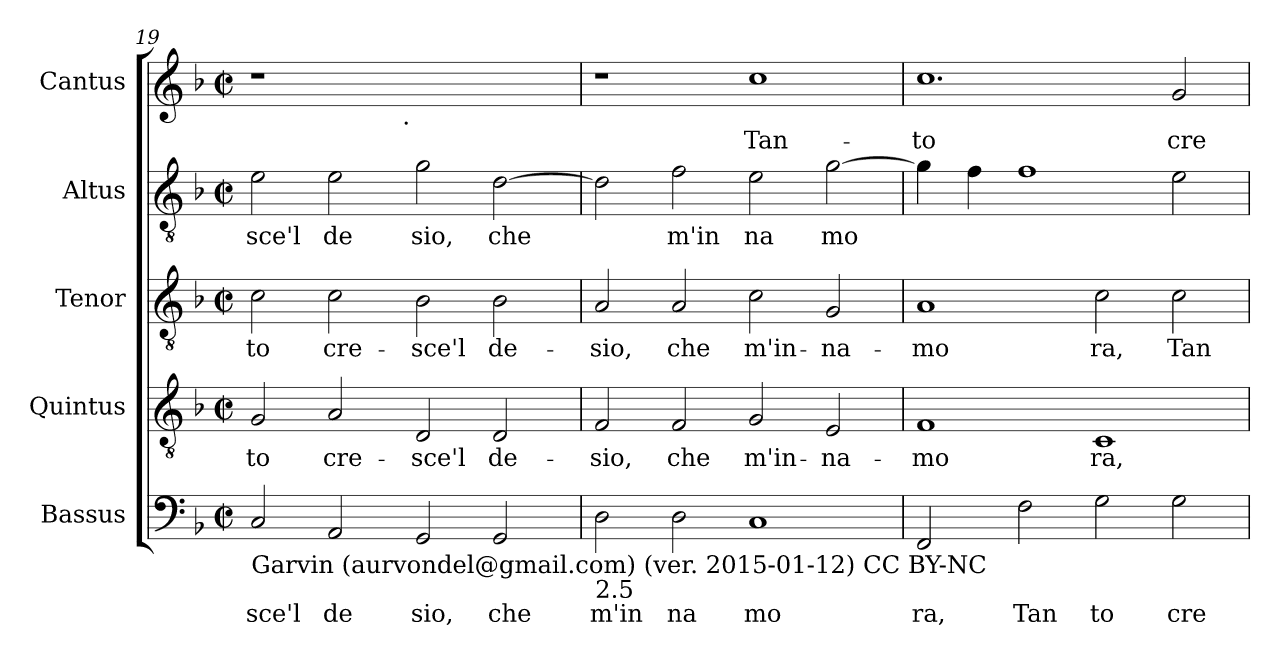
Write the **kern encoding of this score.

**kern	**text	**kern	**text	**kern	**text	**kern	**text	**kern	**text
*part5	*part5	*part4	*part4	*part3	*part3	*part2	*part2	*part1	*part1
*staff5	*staff5	*staff4	*staff4	*staff3	*staff3	*staff2	*staff2	*staff1	*staff1
*I"Bassus	*	*I"Quintus	*	*I"Tenor	*	*I"Altus	*	*I"Cantus	*
*I'Bassus	*	*I'Quintus	*	*I'Tenor	*	*I'Altus	*	*I'Cantus	*
*clefF4	*	*clefGv2	*	*clefGv2	*	*clefGv2	*	*clefG2	*
*k[b-]	*	*k[b-]	*	*k[b-]	*	*k[b-]	*	*k[b-]	*
*F:	*	*F:	*	*F:	*	*F:	*	*F:	*
*M2/2	*	*M2/2	*	*M2/2	*	*M2/2	*	*M2/2	*
*met(c|)	*	*met(c|)	*	*met(c|)	*	*met(c|)	*	*met(c|)	*
=19	=19	=19	=19	=19	=19	=19	=19	=19	=19
!LO:TX:b:t=Garvin (aurvondel@gmail.com) (ver. 2015-01-12) CC BY-NC	!	!	!	!	!	!	!	!	!
!	!LO:LY:b:cj	!	!LO:LY:b:cj	!	!LO:LY:b:cj	!	!LO:LY:b:cj	!	!
*	*	*	*	*	*	*	*	*^	*
2C/	sce'l	2G/	-to	2c\	-to	2e\	sce'l	1r	2ryy	.
!	!LO:LY:b:cj	!	!LO:LY:b:cj	!	!LO:LY:b:cj	!	!LO:LY:b:cj	!	!	!
2AA/	de	2A/	cre-	2c\	cre-	2e\	de	.	4...ryy	.
!	!	!	!	!	!	!	!	!	!LO:TX:b:t=.	!
.	.	.	.	.	.	.	.	.	1ryy	.
!	!LO:LY:b:cj	!	!LO:LY:b:cj	!	!LO:LY:b:cj	!	!LO:LY:b:cj	!	!	!
2GG/	sio,	2D/	-sce'l	2B-\	-sce'l	2g\	sio,	1ryy	.	.
!	!LO:LY:b:cj	!	!LO:LY:b:cj	!	!LO:LY:b:cj	!	!LO:LY:b:cj	!	!	!
2GG/	che	2D/	de-	2B-\	de-	[>2d\	che	.	.	.
.	.	.	.	.	.	.	.	.	32ryy	.
=20	=20	=20	=20	=20	=20	=20	=20	=20	=20	=20
!LO:TX:b:t=2.5	!	!	!	!	!	!	!	!	!	!
!	!LO:LY:b:cj	!	!LO:LY:b:cj	!	!LO:LY:b:cj	!	!LO:LY:b:cj	!	!	!
*	*	*	*	*	*	*	*	*v	*v	*
2D\	m'in	2F/	-sio,	2A/	-sio,	2d\]	.	1r	.
!	!LO:LY:b:cj	!	!LO:LY:b:cj	!	!LO:LY:b:cj	!	!LO:LY:b:cj	!	!
2D\	na	2F/	che	2A/	che	2f\	m'in	.	.
!	!LO:LY:b:cj	!	!LO:LY:b:cj	!	!LO:LY:b:cj	!	!LO:LY:b:cj	!	!LO:LY:b:cj
1C	mo	2G/	m'in-	2c\	m'in-	2e\	na	1cc	Tan-
!	!	!	!LO:LY:b:cj	!	!LO:LY:b:cj	!	!LO:LY:b:cj	!	!
.	.	2E/	-na-	2G/	-na-	[>2g\	mo	.	.
!!LO:PB:g=z
=21	=21	=21	=21	=21	=21	=21	=21	=21	=21
!	!LO:LY:b:cj	!	!LO:LY:b:cj	!	!LO:LY:b:cj	!	!LO:LY:b:cj	!	!LO:LY:b:cj
2FF/	ra,	1F	-mo	1A	-mo	4g\]	.	1.cc	-to
!	!	!	!	!	!	!	!LO:LY:b:cj	!	!
.	.	.	.	.	.	4f\	.	.	.
!	!LO:LY:b:cj	!	!	!	!	!	!LO:LY:b:cj	!	!
2F\	Tan	.	.	.	.	1f	.	.	.
!	!LO:LY:b:cj	!	!LO:LY:b:cj	!	!LO:LY:b:cj	!	!	!	!
2G\	to	1C	ra,	2c\	ra,	.	.	.	.
!	!LO:LY:b:cj	!	!	!	!LO:LY:b:cj	!	!LO:LY:b:cj	!	!LO:LY:b:cj
2G\	cre	.	.	2c\	Tan	2e\	.	2g/	cre
=	=	=	=	=	=	=	=	=	=
*-	*-	*-	*-	*-	*-	*-	*-	*-	*-
